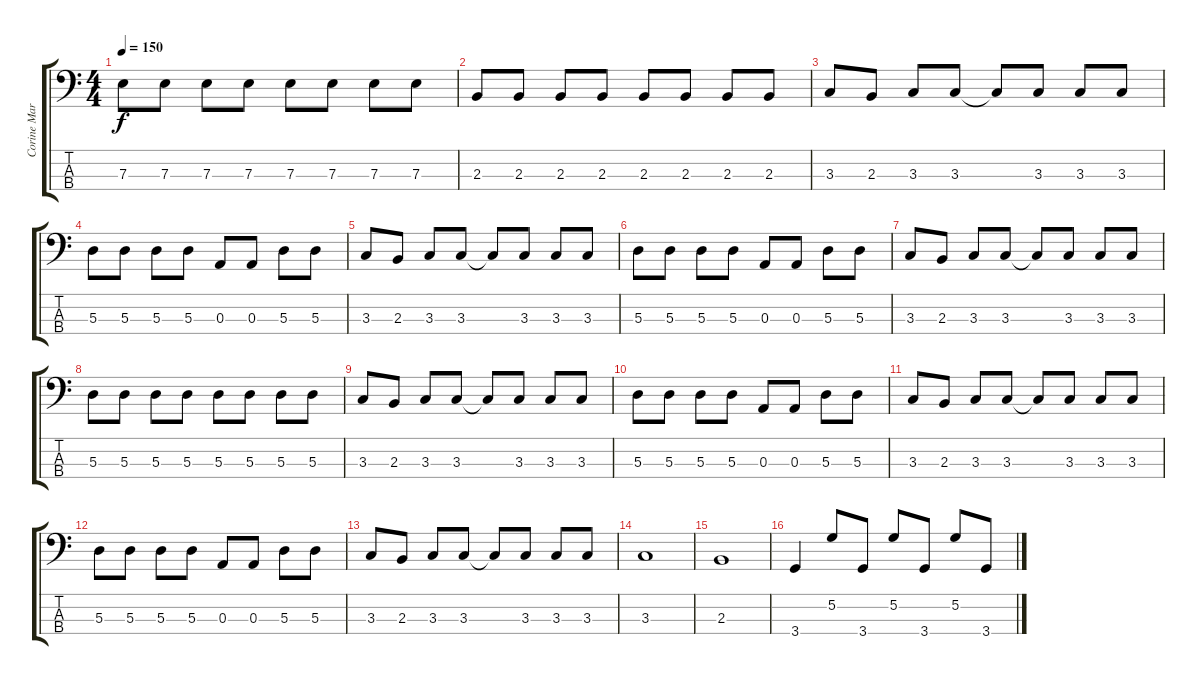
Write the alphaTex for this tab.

\track ("Corine Mariennau" "Corine Mar") {instrument electricbassfinger}
\staff {score tabs}
\tuning (G2 D2 A1 E1) {hide}
\ts (4 4)
\tempo 150
\clef f4
\ks c
7.3.8{dy f} 7.3.8 7.3.8 7.3.8 7.3.8 7.3.8 7.3.8 7.3.8 |
2.3.8 2.3.8 2.3.8 2.3.8 2.3.8 2.3.8 2.3.8 2.3.8 |
3.3.8 2.3.8 3.3.8 3.3.8 3.3{t}.8 3.3.8 3.3.8 3.3.8 |
5.3.8 5.3.8 5.3.8 5.3.8 0.3.8 0.3.8 5.3.8 5.3.8 |
3.3.8 2.3.8 3.3.8 3.3.8 3.3{t}.8 3.3.8 3.3.8 3.3.8 |
5.3.8 5.3.8 5.3.8 5.3.8 0.3.8 0.3.8 5.3.8 5.3.8 |
3.3.8 2.3.8 3.3.8 3.3.8 3.3{t}.8 3.3.8 3.3.8 3.3.8 |
5.3.8 5.3.8 5.3.8 5.3.8 5.3.8 5.3.8 5.3.8 5.3.8 |
3.3.8 2.3.8 3.3.8 3.3.8 3.3{t}.8 3.3.8 3.3.8 3.3.8 |
5.3.8 5.3.8 5.3.8 5.3.8 0.3.8 0.3.8 5.3.8 5.3.8 |
3.3.8 2.3.8 3.3.8 3.3.8 3.3{t}.8 3.3.8 3.3.8 3.3.8 |
5.3.8 5.3.8 5.3.8 5.3.8 0.3.8 0.3.8 5.3.8 5.3.8 |
3.3.8 2.3.8 3.3.8 3.3.8 3.3{t}.8 3.3.8 3.3.8 3.3.8 |
3.3.1 |
2.3.1 |
3.4.4 5.2.8 3.4.8 5.2.8 3.4.8 5.2.8 3.4.8
